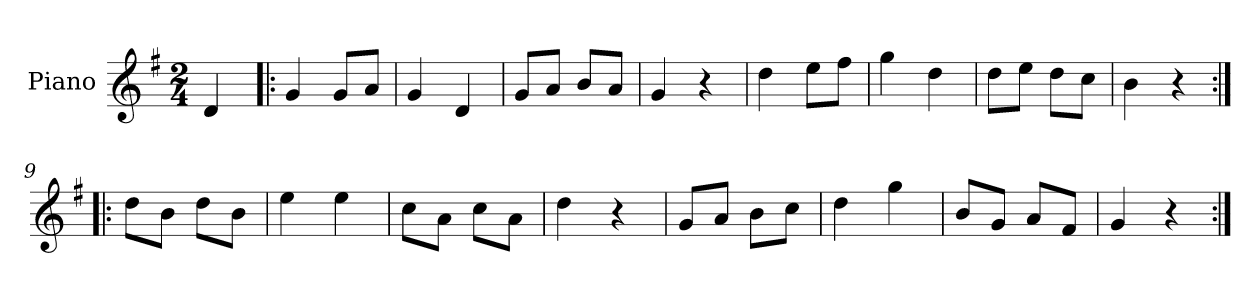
**kern
*part1
*staff1
*I"Piano
*I'Pno.
*clefG2
*k[f#]
*M2/4
*MM85
=
4d/
=1!|:
4g/
8g/L
8a/J
=2
4g/
4d/
=3
8g/L
8a/J
8b/L
8a/J
=4
4g/
4r
!!LO:LB:g=z
=5
4dd\
8ee\L
8ff#\J
=6
4gg\
4dd\
=7
8dd\L
8ee\J
8dd\L
8cc\J
=8
4b\
4r
!!LO:LB:g=z
=9:|!|:
8dd\L
8b\J
8dd\L
8b\J
=10
4ee\
4ee\
=11
8cc\L
8a\J
8cc\L
8a\J
=12
4dd\
4r
!!LO:LB:g=z
=13
8g/L
8a/J
8b\L
8cc\J
=14
4dd\
4gg\
=15
8b/L
8g/J
8a/L
8f#/J
=16
4g/
4r
=:|!
*-
